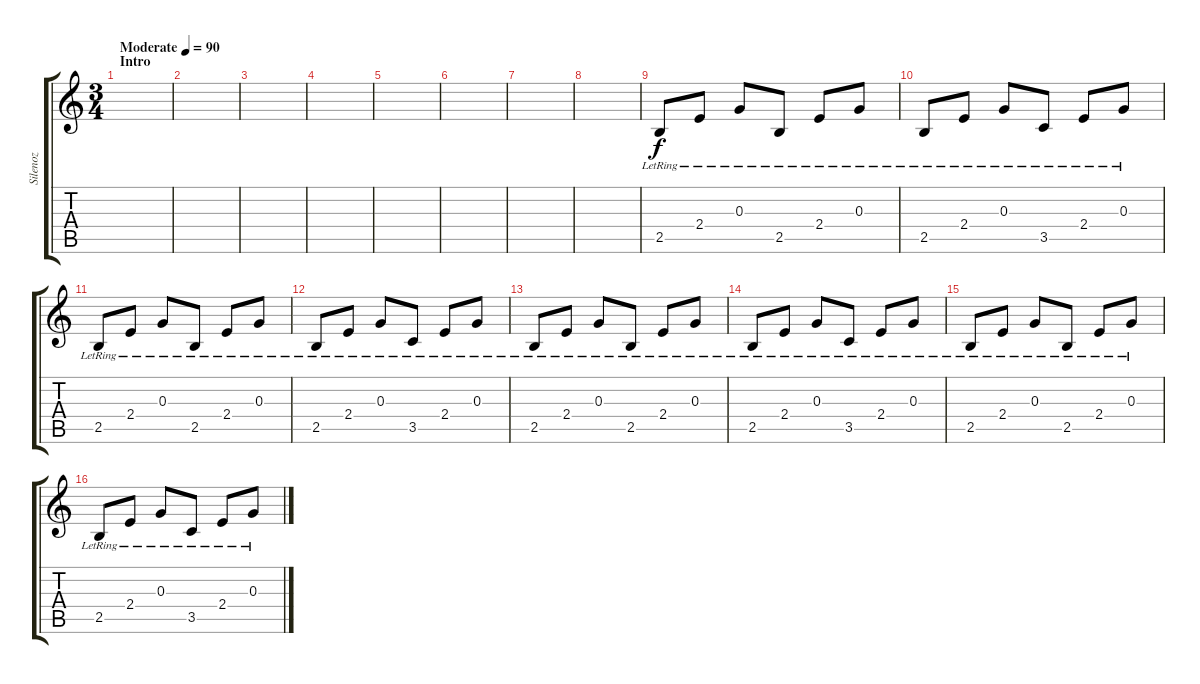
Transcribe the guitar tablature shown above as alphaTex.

\track ("Silenoz" "Silenoz") {instrument acousticguitarnylon}
\staff {score tabs}
\tuning (E4 B3 G3 D3 A2 E2) {hide}
\ts (3 4)
\section ("" "Intro")
\tempo (90 "Moderate")
\clef g2
\ks c
|
|
|
|
|
|
|
|
2.5{lr}.8 2.4{lr}.8 0.3{lr}.8 2.5{lr}.8 2.4{lr}.8 0.3{lr}.8 |
2.5{lr}.8 2.4{lr}.8 0.3{lr}.8 3.5{lr}.8 2.4{lr}.8 0.3{lr}.8 |
2.5{lr}.8 2.4{lr}.8 0.3{lr}.8 2.5{lr}.8 2.4{lr}.8 0.3{lr}.8 |
2.5{lr}.8 2.4{lr}.8 0.3{lr}.8 3.5{lr}.8 2.4{lr}.8 0.3{lr}.8 |
2.5{lr}.8 2.4{lr}.8 0.3{lr}.8 2.5{lr}.8 2.4{lr}.8 0.3{lr}.8 |
2.5{lr}.8 2.4{lr}.8 0.3{lr}.8 3.5{lr}.8 2.4{lr}.8 0.3{lr}.8 |
2.5{lr}.8 2.4{lr}.8 0.3{lr}.8 2.5{lr}.8 2.4{lr}.8 0.3{lr}.8 |
2.5{lr}.8 2.4{lr}.8 0.3{lr}.8 3.5{lr}.8 2.4{lr}.8 0.3{lr}.8
